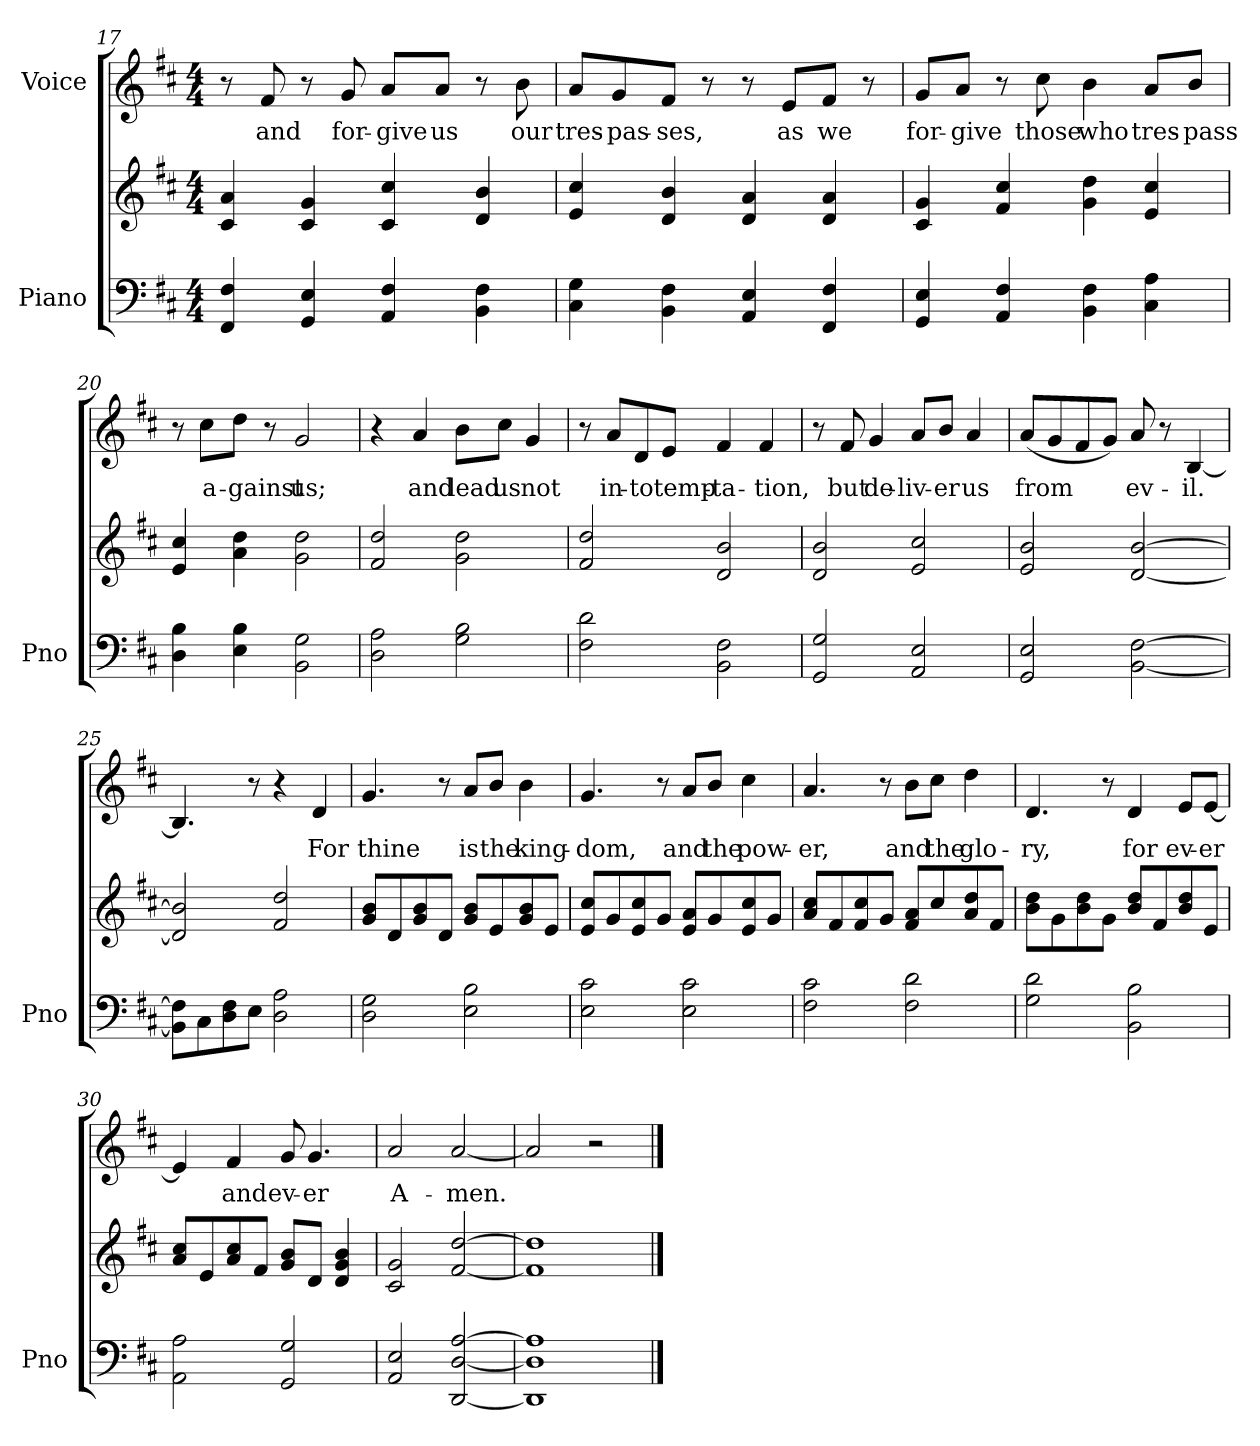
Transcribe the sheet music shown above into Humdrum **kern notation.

**kern	**kern	**kern	**text
*part2	*part2	*part1	*part1
*staff3	*staff2	*staff1	*staff1
*I"Piano	*	*I"Voice	*
*I'Pno	*	*	*
*clefF4	*clefG2	*clefG2	*
*k[f#c#]	*k[f#c#]	*k[f#c#]	*
*M4/4	*M4/4	*M4/4	*
=17	=17	=17	=17
4FF#/ 4F#/	4c#/ 4a/	8r	.
.	.	8f#/	and
4GG/ 4E/	4c#/ 4g/	8r	.
.	.	8g/	for-
4AA/ 4F#/	4c#/ 4cc#/	8a/L	-give
.	.	8a/J	us
4BB\ 4F#\	4d/ 4b/	8r	.
.	.	8b\	our
=18	=18	=18	=18
4C#\ 4G\	4e/ 4cc#/	8a/L	tres-
.	.	8g/	-pas-
4BB\ 4F#\	4d/ 4b/	8f#/J	-ses,
.	.	8r	.
4AA/ 4E/	4d/ 4a/	8r	.
.	.	8e/L	as
4FF#/ 4F#/	4d/ 4a/	8f#/J	we
.	.	8r	.
!!LO:LB:g=z
=19	=19	=19	=19
4GG/ 4E/	4c#/ 4g/	8g/L	for-
.	.	8a/J	-give
4AA/ 4F#/	4f#/ 4cc#/	8r	.
.	.	8cc#\	those
4BB\ 4F#\	4g\ 4dd\	4b\	who
4C#\ 4A\	4e/ 4cc#/	8a/L	tres-
.	.	8b/J	-pass
=20	=20	=20	=20
4D\ 4B\	4e/ 4cc#/	8r	.
.	.	8cc#\L	a-
4E\ 4B\	4a\ 4dd\	8dd\J	-gainst
.	.	8r	.
2BB\ 2G\	2g\ 2dd\	2g/	us;
=21	=21	=21	=21
2D\ 2A\	2f#/ 2dd/	4r	.
.	.	4a/	and
2G\ 2B\	2g\ 2dd\	8b\L	lead
.	.	8cc#\J	us
.	.	4g/	not
=22	=22	=22	=22
2F#\ 2d\	2f#/ 2dd/	8r	.
.	.	8a/L	in-
.	.	8d/	-to
.	.	8e/J	temp-
2BB\ 2F#\	2d/ 2b/	4f#/	-ta-
.	.	4f#/	-tion,
=23	=23	=23	=23
2GG/ 2G/	2d/ 2b/	8r	.
.	.	8f#/	but
.	.	4g/	de-
2AA/ 2E/	2e/ 2cc#/	8a/L	-liv-
.	.	8b/J	-er
.	.	4a/	us
!!LO:LB:g=z
=24	=24	=24	=24
2GG/ 2E/	2e/ 2b/	(<8a/L	from
.	.	8g/	.
.	.	8f#/	.
.	.	8g/J)	.
[2BB\ [2F#\	[2d/ [2b/	8a/	ev-
.	.	8r	.
.	.	[4B/	-il.
=25	=25	=25	=25
8BB\] 8F#\]L	2d/] 2b/]	4.B/]	.
8C#\	.	.	.
8D\ 8F#\	.	.	.
8E\J	.	8r	.
2D\ 2A\	2f#/ 2dd/	4r	.
.	.	4d/	For
=26	=26	=26	=26
2D\ 2G\	8g/ 8b/L	4.g/	thine
.	8d/	.	.
.	8g/ 8b/	.	.
.	8d/J	8r	.
2E\ 2B\	8g/ 8b/L	8a/L	is
.	8e/	8b/J	the
.	8g/ 8b/	4b\	king-
.	8e/J	.	.
=27	=27	=27	=27
2E\ 2c#\	8e/ 8cc#/L	4.g/	-dom,
.	8g/	.	.
.	8e/ 8cc#/	.	.
.	8g/J	8r	.
2E\ 2c#\	8e/ 8a/L	8a/L	and
.	8g/	8b/J	the
.	8e/ 8cc#/	4cc#\	pow-
.	8g/J	.	.
=28	=28	=28	=28
2F#\ 2c#\	8a/ 8cc#/L	4.a/	-er,
.	8f#/	.	.
.	8f#/ 8cc#/	.	.
.	8g/J	8r	.
2F#\ 2d\	8f#/ 8a/L	8b\L	and
.	8cc#/	8cc#\J	the
.	8a/ 8dd/	4dd\	glo-
.	8f#/J	.	.
!!LO:LB:g=z
=29	=29	=29	=29
2G\ 2d\	8b\ 8dd\L	4.d/	-ry,
.	8g\	.	.
.	8b\ 8dd\	.	.
.	8g\J	8r	.
2BB\ 2B\	8b/ 8dd/L	4d/	for
.	8f#/	.	.
.	8b/ 8dd/	8e/L	ev-
.	8e/J	[8e/J	-er
=30	=30	=30	=30
2AA\ 2A\	8a/ 8cc#/L	4e/]	.
.	8e/	.	.
.	8a/ 8cc#/	4f#/	and
.	8f#/J	.	.
2GG/ 2G/	8g/ 8b/L	8g/	ev-
.	8d/J	4.g/	-er
.	4d/ 4g/ 4b/	.	.
=31	=31	=31	=31
2AA/ 2E/	2c#/ 2g/	2a/	A-
[2DD/ [2D/ [2A/	[2f#/ [2dd/	[2a/	-men.
=32	=32	=32	=32
1DD] 1D] 1A]	1f#] 1dd]	2a/]	.
.	.	2r	.
==	==	==	==
*-	*-	*-	*-
